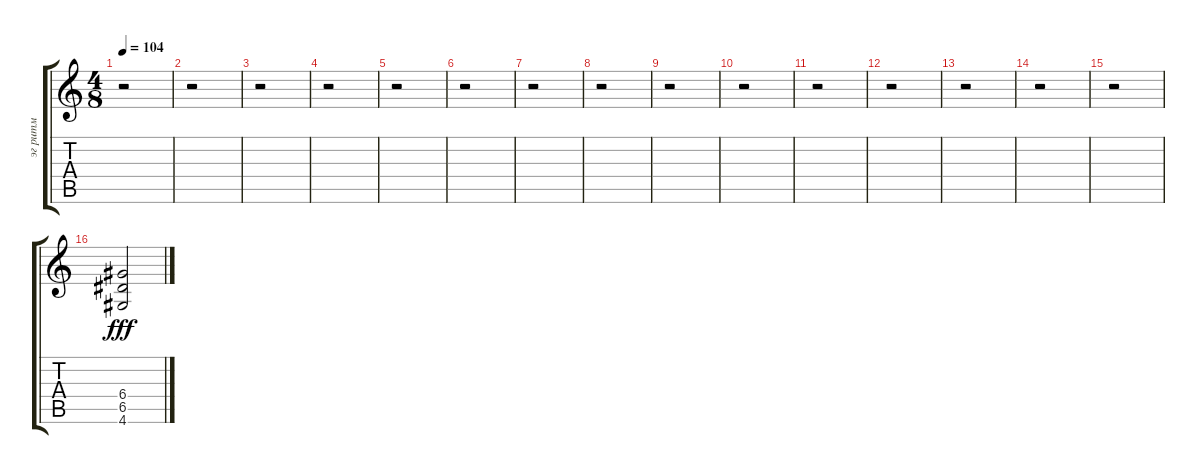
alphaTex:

\track ("эг ритм" "эг ритм") {instrument distortionguitar}
\staff {score tabs}
\tuning (E4 B3 G3 D3 A2 E2) {hide}
\ts (4 8)
\tempo 104
\clef g2
\ks c
r.2{dy f} |
r.2 |
r.2 |
r.2 |
r.2 |
r.2 |
r.2 |
r.2 |
r.2 |
r.2 |
r.2 |
r.2 |
r.2 |
r.2 |
r.2 |
(6.4 6.5 4.6).2{dy fff}
